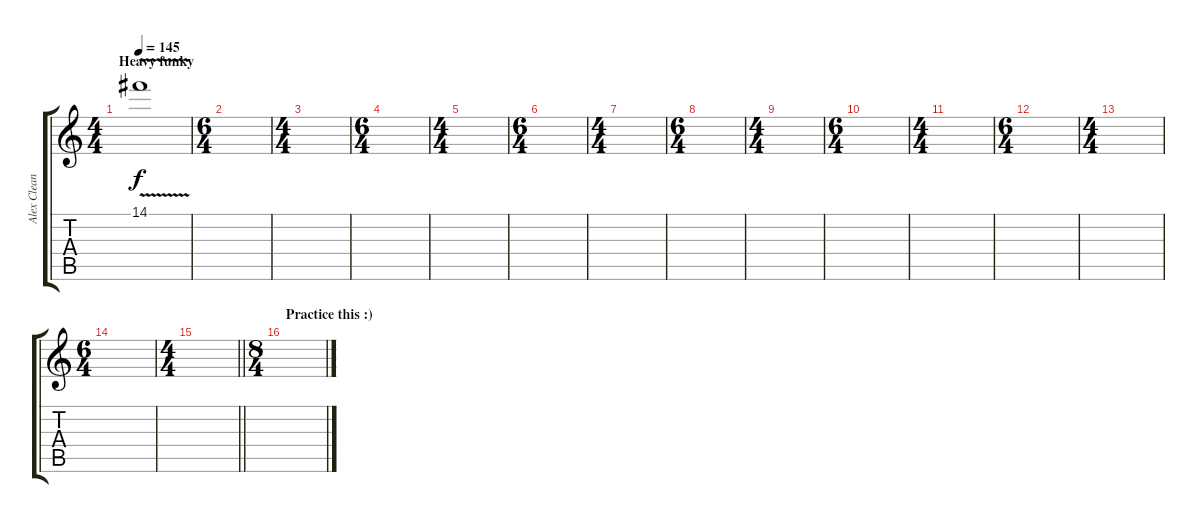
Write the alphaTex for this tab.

\track ("Alex Clean Solo" "Alex Clean") {instrument acousticguitarsteel}
\staff {score tabs}
\tuning (E4 B3 G3 D3 A2 E2) {hide}
\ts (4 4)
\section ("" "Heavy funky")
\tempo 145
\clef g2
\ks c
14.1{v}.1{dy f} |
\ts (6 4)
|
\ts (4 4)
|
\ts (6 4)
|
\ts (4 4)
|
\ts (6 4)
|
\ts (4 4)
|
\ts (6 4)
|
\ts (4 4)
|
\ts (6 4)
|
\ts (4 4)
|
\ts (6 4)
|
\ts (4 4)
|
\ts (6 4)
|
\ts (4 4)
\barLineRight lightlight
|
\ts (8 4)
\section ("" "Practice this :)")
